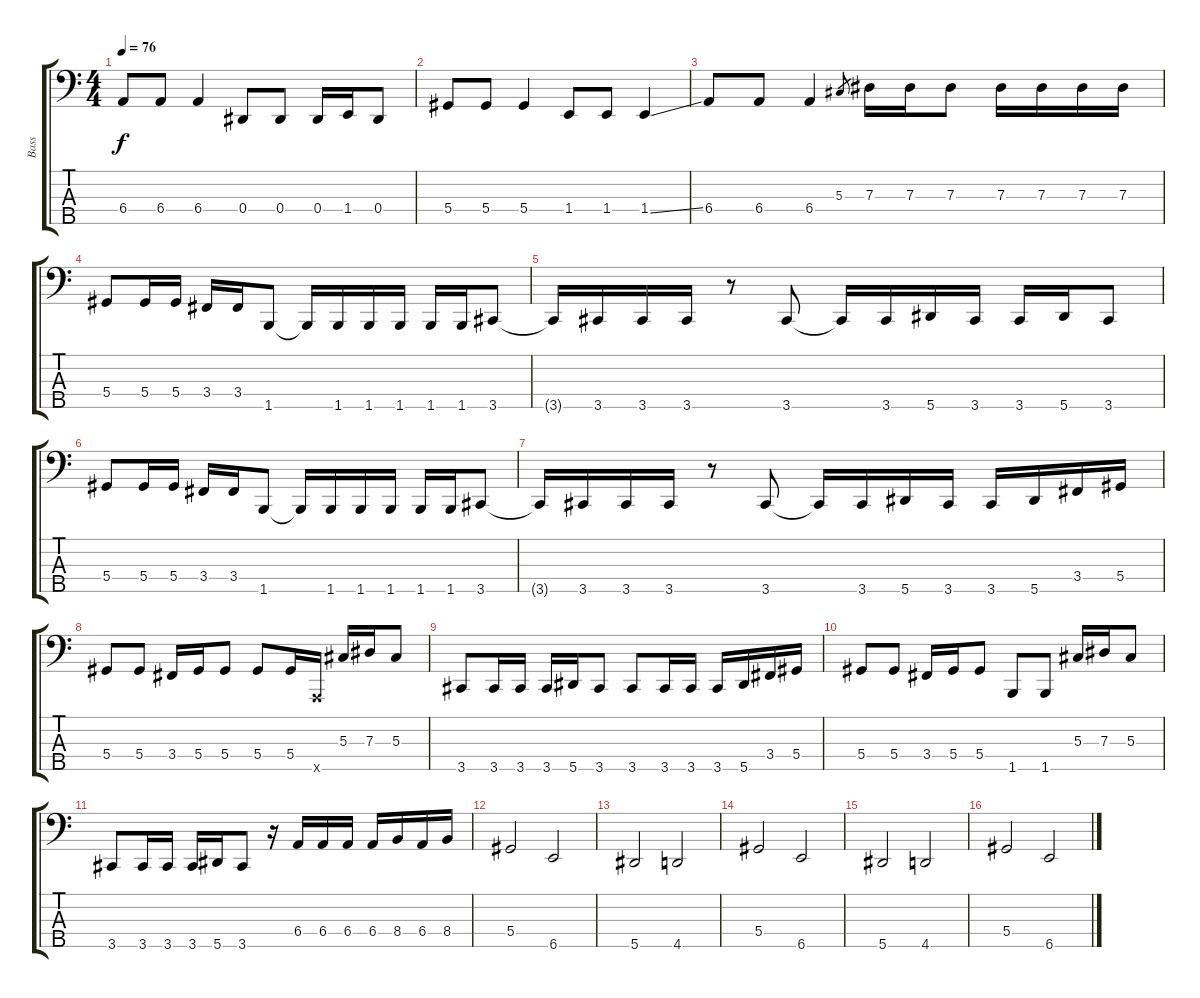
\track ("Bass" "Bass") {instrument electricbassfinger}
\staff {score tabs}
\tuning (Gb2 Db2 Ab1 Eb1 Bb0) {hide}
\ts (4 4)
\tempo 76
\clef f4
\ks c
6.4.8{dy f} 6.4.8 6.4.4 0.4.8 0.4.8 0.4.16 1.4.16 0.4.8 |
5.4.8 5.4.8 5.4.4 1.4.8 1.4.8 1.4{ss}.4 |
6.4.8 6.4.8 6.4.4 5.3.8{gr} 7.3.16 7.3.16 7.3.8 7.3.16 7.3.16 7.3.16 7.3.16 |
5.4.8 5.4.16 5.4.16 3.4.16 3.4.16 1.5.8 1.5{t}.16 1.5.16 1.5.16 1.5.16 1.5.16 1.5.16 3.5.8 |
3.5{t}.16 3.5.16 3.5.16 3.5.16 r.8 3.5.8 3.5{t}.16 3.5.16 5.5.16 3.5.16 3.5.16 5.5.16 3.5.8 |
5.4.8 5.4.16 5.4.16 3.4.16 3.4.16 1.5.8 1.5{t}.16 1.5.16 1.5.16 1.5.16 1.5.16 1.5.16 3.5.8 |
3.5{t}.16 3.5.16 3.5.16 3.5.16 r.8 3.5.8 3.5{t}.16 3.5.16 5.5.16 3.5.16 3.5.16 5.5.16 3.4.16 5.4.16 |
5.4.8 5.4.8 3.4.16 5.4.16 5.4.8 5.4.8 5.4.16 -1.5{x}.16 5.3.16 7.3.16 5.3.8 |
3.5.8 3.5.16 3.5.16 3.5.16 5.5.16 3.5.8 3.5.8 3.5.16 3.5.16 3.5.16 5.5.16 3.4.16 5.4.16 |
5.4.8 5.4.8 3.4.16 5.4.16 5.4.8 1.5.8 1.5.8 5.3.16 7.3.16 5.3.8 |
3.5.8 3.5.16 3.5.16 3.5.16 5.5.16 3.5.8 r.16 6.4.16 6.4.16 6.4.16 6.4.16 8.4.16 6.4.16 8.4.16 |
5.4.2 6.5.2 |
5.5.2 4.5.2 |
5.4.2 6.5.2 |
5.5.2 4.5.2 |
5.4.2 6.5.2
